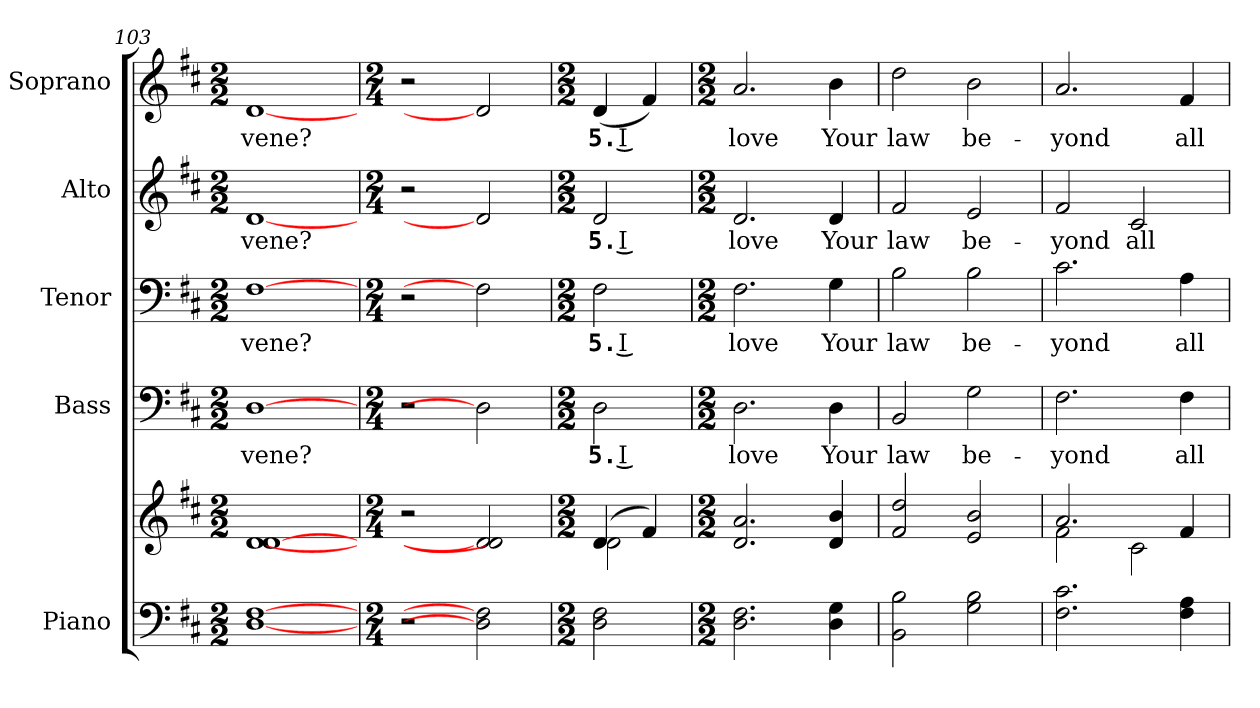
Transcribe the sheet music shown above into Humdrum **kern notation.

**kern	**kern	**kern	**text	**kern	**text	**kern	**text	**kern	**text
*part5	*part5	*part4	*part4	*part3	*part3	*part2	*part2	*part1	*part1
*staff6	*staff5	*staff4	*staff4	*staff3	*staff3	*staff2	*staff2	*staff1	*staff1
*I"Piano	*	*I"Bass	*	*I"Tenor	*	*I"Alto	*	*I"Soprano	*
*I'Pno.	*	*I'B.	*	*I'T.	*	*I'A.	*	*I'S.	*
*clefF4	*clefG2	*clefF4	*	*clefF4	*	*clefG2	*	*clefG2	*
*k[f#c#]	*k[f#c#]	*k[f#c#]	*	*k[f#c#]	*	*k[f#c#]	*	*k[f#c#]	*
*D:	*D:	*D:	*	*D:	*	*D:	*	*D:	*
*M2/2	*M2/2	*M2/2	*	*M2/2	*	*M2/2	*	*M2/2	*
=103	=103	=103	=103	=103	=103	=103	=103	=103	=103
!	!	!	!LO:LY:b:color=#000000	!	!	!	!	!	!
!	!	!	!	!	!LO:LY:b:color=#000000	!	!	!	!
!	!	!	!	!	!	!	!LO:LY:b:color=#000000	!	!
!	!	!	!	!	!	!	!	!	!LO:LY:b:color=#000000
[1Di [1F#i	[1di [1di	[1Di	-vene?	[1F#i	-vene?	[1di	vene?	[1di	vene?
=104	=104	=104	=104	=104	=104	=104	=104	=104	=104
*M2/4	*M2/4	*M2/4	*	*M2/4	*	*M2/4	*	*M2/4	*
2r	2r	2r	.	2r	.	2r	.	2r	.
2Di] 2F#i]	2di] 2di]	2Di]	.	2F#i]	.	2di]	.	2di]	.
=105	=105	=105	=105	=105	=105	=105	=105	=105	=105
*M2/2	*M2/2	*M2/2	*	*M2/2	*	*M2/2	*	*M2/2	*
*	*^	*	*	*	*	*	*	*	*
!	!	!	!	!LO:LY:b:color=#000000	!	!	!	!	!	!
!	!	!	!	!	!	!LO:LY:b:color=#000000	!	!	!	!
!	!	!	!	!	!	!	!	!LO:LY:b:color=#000000	!	!
!	!	!	!	!	!	!	!	!	!	!LO:LY:b:color=#000000
2Di\ 2F#i	(4di/	2di\	2Di\	5. I	2F#i\	5. I	2di/	5. I	(4di/	5. I
.	4f#i/)	.	.	.	.	.	.	.	4f#i/)	.
*	*v	*v	*	*	*	*	*	*	*	*
=106	=106	=106	=106	=106	=106	=106	=106	=106	=106
*M2/2	*M2/2	*M2/2	*	*M2/2	*	*M2/2	*	*M2/2	*
!	!	!	!LO:LY:b:color=#000000	!	!	!	!	!	!
!	!	!	!	!	!LO:LY:b:color=#000000	!	!	!	!
!	!	!	!	!	!	!	!LO:LY:b:color=#000000	!	!
!	!	!	!	!	!	!	!	!	!LO:LY:b:color=#000000
2.Di\ 2.F#i	2.di/ 2.ai	2.Di\	love	2.F#i\	love	2.di/	love	2.ai/	love
!	!	!	!LO:LY:b:color=#000000	!	!	!	!	!	!
!	!	!	!	!	!LO:LY:b:color=#000000	!	!	!	!
!	!	!	!	!	!	!	!LO:LY:b:color=#000000	!	!
!	!	!	!	!	!	!	!	!	!LO:LY:b:color=#000000
4Di\ 4Gi	4di/ 4bi	4Di\	Your	4Gi\	Your	4di/	Your	4bi\	Your
=107	=107	=107	=107	=107	=107	=107	=107	=107	=107
!	!	!	!LO:LY:b:color=#000000	!	!	!	!	!	!
!	!	!	!	!	!LO:LY:b:color=#000000	!	!	!	!
!	!	!	!	!	!	!	!LO:LY:b:color=#000000	!	!
!	!	!	!	!	!	!	!	!	!LO:LY:b:color=#000000
2BBi\ 2Bi	2f#i/ 2ddi	2BBi/	law	2Bi\	law	2f#i/	law	2ddi\	law
!	!	!	!LO:LY:b:color=#000000	!	!	!	!	!	!
!	!	!	!	!	!LO:LY:b:color=#000000	!	!	!	!
!	!	!	!	!	!	!	!LO:LY:b:color=#000000	!	!
!	!	!	!	!	!	!	!	!	!LO:LY:b:color=#000000
2Gi\ 2Bi	2ei/ 2bi	2Gi\	be-	2Bi\	be-	2ei/	be-	2bi\	be-
=108	=108	=108	=108	=108	=108	=108	=108	=108	=108
*	*^	*	*	*	*	*	*	*	*
!	!	!	!	!LO:LY:b:color=#000000	!	!	!	!	!	!
!	!	!	!	!	!	!LO:LY:b:color=#000000	!	!	!	!
!	!	!	!	!	!	!	!	!LO:LY:b:color=#000000	!	!
!	!	!	!	!	!	!	!	!	!	!LO:LY:b:color=#000000
2.F#i\ 2.c#i	2.ai/	2f#i\	2.F#i\	-yond	2.c#i\	-yond	2f#i/	-yond	2.ai/	-yond
!	!	!	!	!	!	!	!	!LO:LY:b:color=#000000	!	!
.	.	2c#i\	.	.	.	.	2c#i/	all	.	.
!	!	!	!	!LO:LY:b:color=#000000	!	!	!	!	!	!
!	!	!	!	!	!	!LO:LY:b:color=#000000	!	!	!	!
!	!	!	!	!	!	!	!	!	!	!LO:LY:b:color=#000000
4F#i\ 4Ai	4f#i/	.	4F#i\	all	4Ai\	all	.	.	4f#i/	all
*	*v	*v	*	*	*	*	*	*	*	*
=	=	=	=	=	=	=	=	=	=
*-	*-	*-	*-	*-	*-	*-	*-	*-	*-
